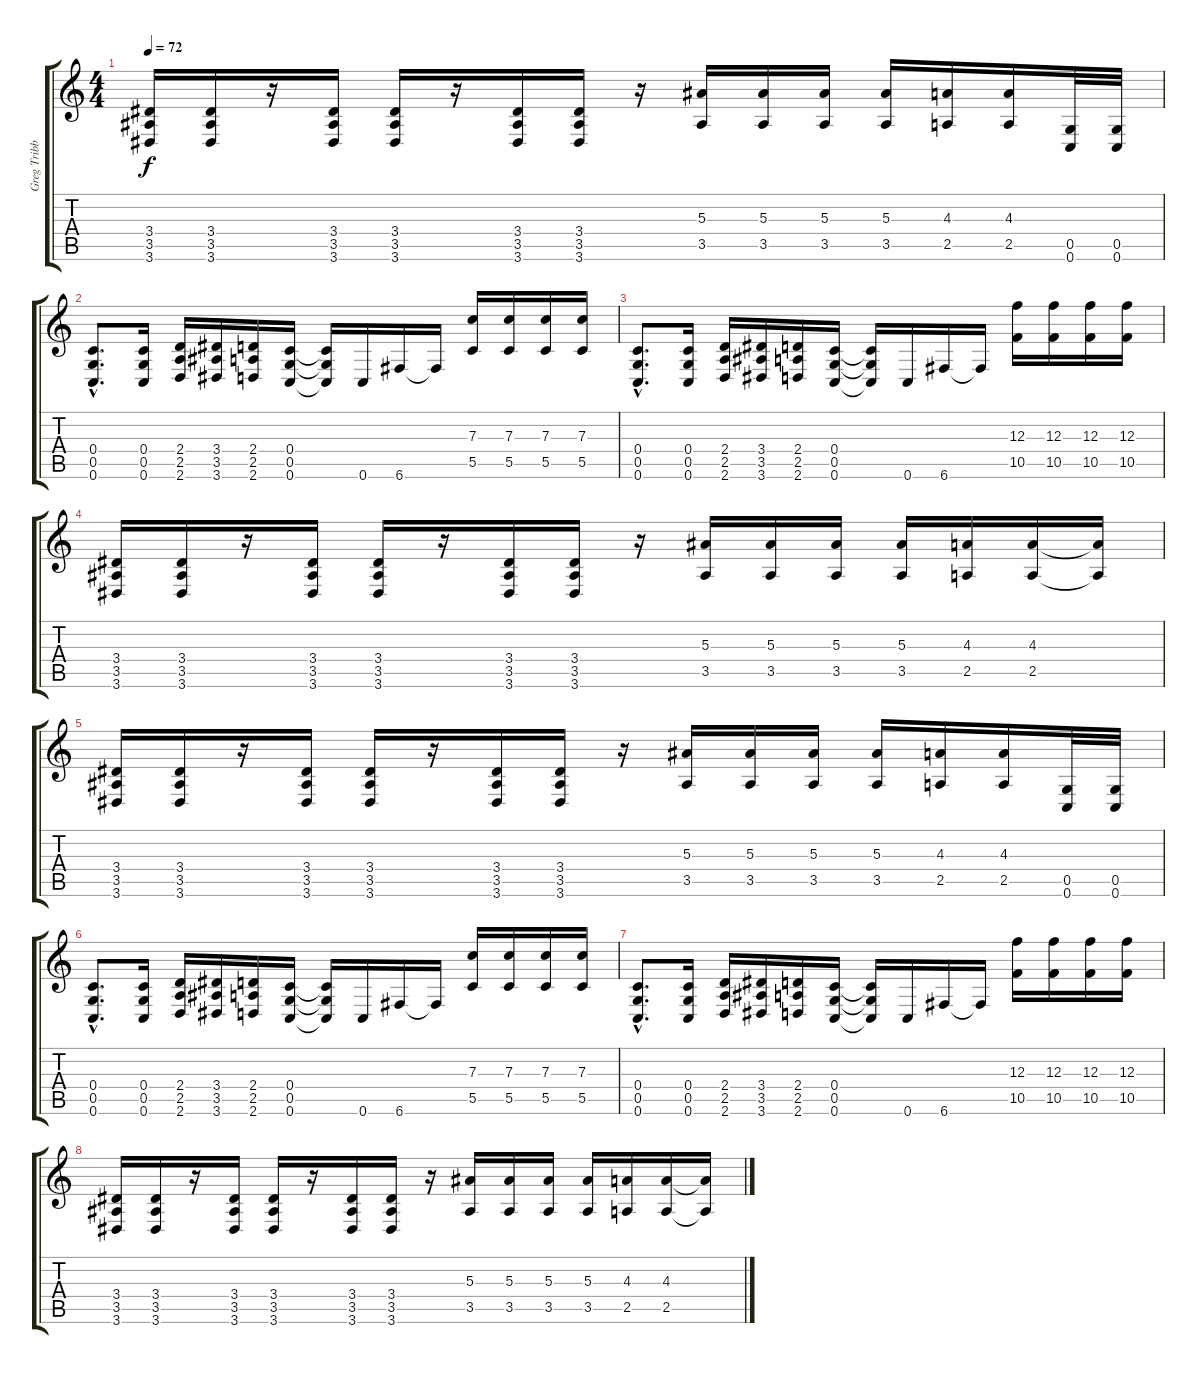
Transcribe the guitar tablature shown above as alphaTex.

\track ("Greg Tribbett \"Güüg\" (Volume Effect)" "Greg Tribb") {instrument distortionguitar}
\staff {score tabs}
\tuning (D4 A3 F3 C3 G2 C2) {hide}
\ts (4 4)
\tempo 72
\clef g2
\ks c
(3.4 3.5 3.6).16{dy f} (3.4 3.5 3.6).16 r.16 (3.4 3.5 3.6).16 (3.4 3.5 3.6).16 r.16 (3.4 3.5 3.6).16 (3.4 3.5 3.6).16 r.16 (5.3 3.5).16 (5.3 3.5).16 (5.3 3.5).16 (5.3 3.5).16 (4.3 2.5).16 (4.3 2.5).16 (0.5 0.6).32 (0.5 0.6).32 |
(0.4{hac} 0.5{hac} 0.6{hac}).8{d} (0.4 0.5 0.6).16 (2.4 2.5 2.6).16 (3.4 3.5 3.6).16 (2.4 2.5 2.6).16 (0.4 0.5 0.6).16 (0.4{t} 0.5{t} 0.6{t}).16 0.6.16 6.6.16 6.6{t}.16 (7.3 5.5).16 (7.3 5.5).16 (7.3 5.5).16 (7.3 5.5).16 |
(0.4{hac} 0.5{hac} 0.6{hac}).8{d} (0.4 0.5 0.6).16 (2.4 2.5 2.6).16 (3.4 3.5 3.6).16 (2.4 2.5 2.6).16 (0.4 0.5 0.6).16 (0.4{t} 0.5{t} 0.6{t}).16 0.6.16 6.6.16 6.6{t}.16 (12.3 10.5).16 (12.3 10.5).16 (12.3 10.5).16 (12.3 10.5).16 |
(3.4 3.5 3.6).16{instrument distortionguitar} (3.4 3.5 3.6).16 r.16 (3.4 3.5 3.6).16 (3.4 3.5 3.6).16 r.16 (3.4 3.5 3.6).16 (3.4 3.5 3.6).16 r.16 (5.3 3.5).16 (5.3 3.5).16 (5.3 3.5).16 (5.3 3.5).16 (4.3 2.5).16 (4.3 2.5).16 (4.3{t} 2.5{t}).16 |
(3.4 3.5 3.6).16 (3.4 3.5 3.6).16 r.16 (3.4 3.5 3.6).16 (3.4 3.5 3.6).16 r.16 (3.4 3.5 3.6).16 (3.4 3.5 3.6).16 r.16 (5.3 3.5).16 (5.3 3.5).16 (5.3 3.5).16 (5.3 3.5).16 (4.3 2.5).16 (4.3 2.5).16 (0.5 0.6).32 (0.5 0.6).32 |
(0.4{hac} 0.5{hac} 0.6{hac}).8{d} (0.4 0.5 0.6).16 (2.4 2.5 2.6).16 (3.4 3.5 3.6).16 (2.4 2.5 2.6).16 (0.4 0.5 0.6).16 (0.4{t} 0.5{t} 0.6{t}).16 0.6.16 6.6.16 6.6{t}.16 (7.3 5.5).16 (7.3 5.5).16 (7.3 5.5).16 (7.3 5.5).16 |
(0.4{hac} 0.5{hac} 0.6{hac}).8{d} (0.4 0.5 0.6).16 (2.4 2.5 2.6).16 (3.4 3.5 3.6).16 (2.4 2.5 2.6).16 (0.4 0.5 0.6).16 (0.4{t} 0.5{t} 0.6{t}).16 0.6.16 6.6.16 6.6{t}.16 (12.3 10.5).16 (12.3 10.5).16 (12.3 10.5).16 (12.3 10.5).16 |
(3.4 3.5 3.6).16{instrument distortionguitar} (3.4 3.5 3.6).16 r.16 (3.4 3.5 3.6).16 (3.4 3.5 3.6).16 r.16 (3.4 3.5 3.6).16 (3.4 3.5 3.6).16 r.16 (5.3 3.5).16 (5.3 3.5).16 (5.3 3.5).16 (5.3 3.5).16 (4.3 2.5).16 (4.3 2.5).16 (4.3{t} 2.5{t}).16
